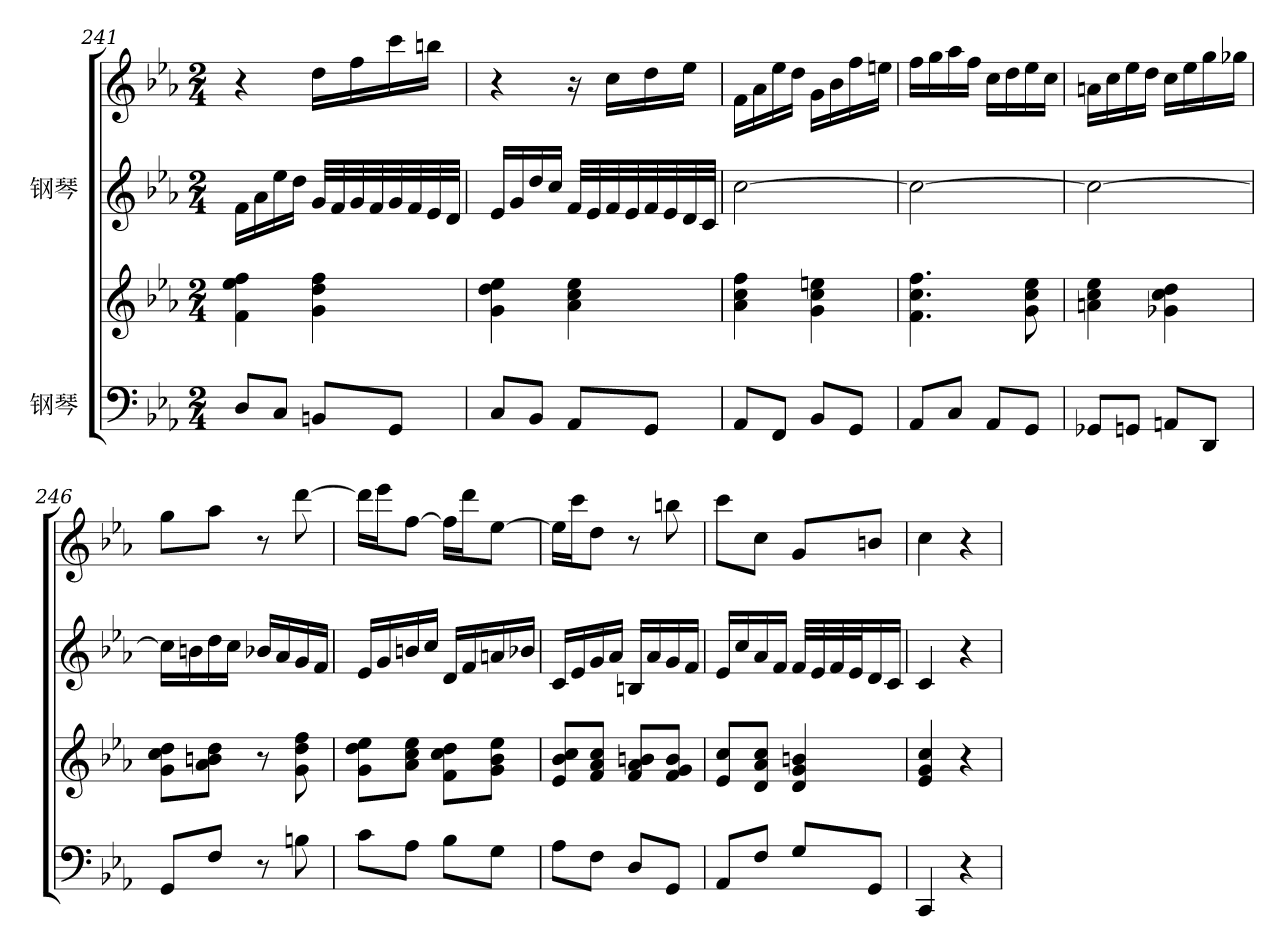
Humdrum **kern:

**kern	**kern	**kern	**kern
*part2	*part2	*part1	*part1
*staff4	*staff3	*staff2	*staff1
*I"钢琴	*	*I"钢琴	*
*clefF4	*clefG2	*clefG2	*clefG2
*k[b-e-a-]	*k[b-e-a-]	*k[b-e-a-]	*k[b-e-a-]
*M2/4	*M2/4	*M2/4	*M2/4
=241	=241	=241	=241
8D/L	4f\ 4ee-\ 4ff\	16f\LL	4r
.	.	16a-\	.
8C/J	.	16ee-\	.
.	.	16dd\JJ	.
8BBn/L	4g\ 4dd\ 4ff\	32g/LLL	16dd\LL
.	.	32f/	.
.	.	32g/	16ff\
.	.	32f/	.
8GG/J	.	32g/	16ccc\
.	.	32f/	.
.	.	32e-/	16bbn\JJ
.	.	32d/JJJ	.
=242	=242	=242	=242
8C/L	4g\ 4dd\ 4ee-\	16e-/LL	4r
.	.	16g/	.
8BB-/J	.	16dd/	.
.	.	16cc/JJ	.
8AA-/L	4a-\ 4cc\ 4ee-\	32f/LLL	16r
.	.	32e-/	.
.	.	32f/	16cc\LL
.	.	32e-/	.
8GG/J	.	32f/	16dd\
.	.	32e-/	.
.	.	32d/	16ee-\JJ
.	.	32c/JJJ	.
!!LO:LB:g=z
=243	=243	=243	=243
8AA-/L	4a-\ 4cc\ 4ff\	[2cc\	16f\LL
.	.	.	16a-\
8FF/J	.	.	16ee-\
.	.	.	16dd\JJ
8BB-/L	4g\ 4cc\ 4een\	.	16g\LL
.	.	.	16b-\
8GG/J	.	.	16ff\
.	.	.	16een\JJ
=244	=244	=244	=244
8AA-/L	4.f\ 4.cc\ 4.ff\	2cc\_	16ff\LL
.	.	.	16gg\
8C/J	.	.	16aa-\
.	.	.	16ff\JJ
8AA-/L	.	.	16cc\LL
.	.	.	16dd\
8GG/J	8g\ 8cc\ 8ee-\	.	16ee-\
.	.	.	16cc\JJ
=245	=245	=245	=245
8GG-X/L	4an\ 4cc\ 4ee-\	2cc\_	16an\LL
.	.	.	16cc\
8GGn/J	.	.	16ee-\
.	.	.	16dd\JJ
8AAn/L	4g-X\ 4cc\ 4dd\	.	16cc\LL
.	.	.	16ee-\
8DD/J	.	.	16gg\
.	.	.	16gg-X\JJ
=246	=246	=246	=246
8GG/L	8g\ 8cc\ 8dd\L	16cc\LL]	8gg\L
.	.	16bn\	.
8F/J	8a-\ 8bn\ 8dd\J	16dd\	8aa-\J
.	.	16cc\JJ	.
8r	8r	16b-X/LL	8r
.	.	16a-/	.
8Bn\	8g\ 8dd\ 8ff\	16g/	[8ddd\
.	.	16f/JJ	.
!!LO:PB:g=z
=247	=247	=247	=247
8c\L	8g\ 8dd\ 8ee-\L	16e-/LL	16ddd\LL]
.	.	16g/	16eee-\J
8A-\J	8a-\ 8cc\ 8ee-\J	16bn/	[8ff\J
.	.	16cc/JJ	.
8B-\L	8f\ 8cc\ 8dd\L	16d/LL	16ff\LL]
.	.	16f/	16ddd\J
8G\J	8g\ 8b-\ 8ee-\J	16an/	[8ee-\J
.	.	16b-X/JJ	.
=248	=248	=248	=248
8A-\L	8e-/ 8b-/ 8cc/L	16c/LL	16ee-\LL]
.	.	16e-/	16ccc\J
8F\J	8f/ 8a-/ 8cc/J	16g/	8dd\J
.	.	16a-/JJ	.
8D/L	8f/ 8a-/ 8bn/L	16Bn/LL	8r
.	.	16a-/	.
8GG/J	8f/ 8g/ 8b/J	16g/	8bbn\
.	.	16f/JJ	.
=249	=249	=249	=249
8AA-/L	8e-/ 8cc/L	16e-/LL	8ccc\L
.	.	16cc/	.
8F/J	8d/ 8a-/ 8cc/J	16a-/	8cc\J
.	.	16f/JJ	.
8G/L	4d/ 4g/ 4bn/	32f/LLL	8g/L
.	.	32e-/	.
.	.	32f/	.
.	.	32e-/J	.
8GG/J	.	16d/	8bn/J
.	.	16c/JJ	.
=250	=250	=250	=250
4CC/	4e-/ 4g/ 4cc/	4c/	4cc\
4r	4r	4r	4r
=	=	=	=
*-	*-	*-	*-
